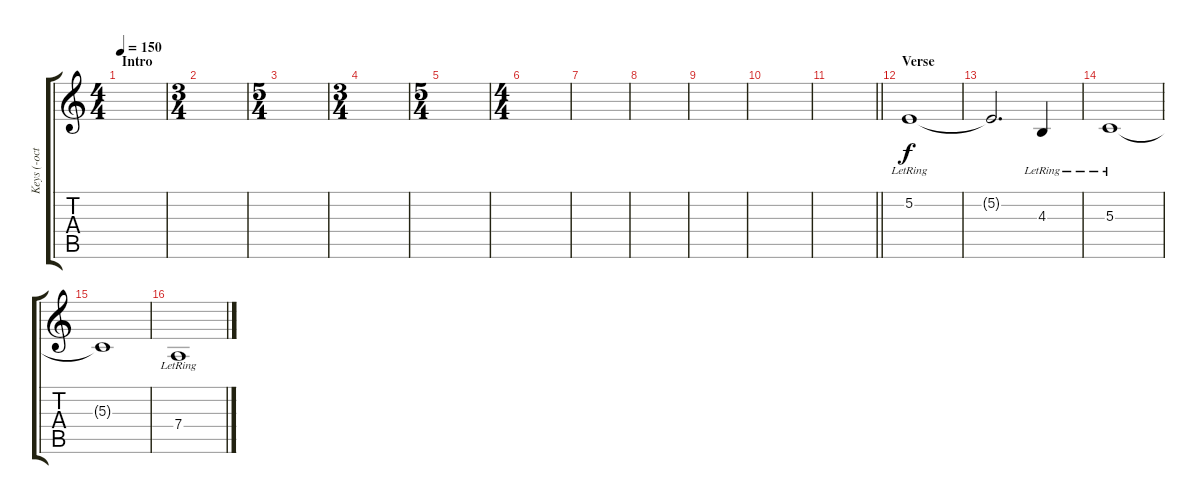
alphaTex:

\track ("Keys (-oct)" "Keys (-oct") {mute instrument acousticgrandpiano}
\staff {score tabs}
\tuning (E4 B3 G3 D3 A2 E2) {hide}
\ts (4 4)
\section ("" "Intro")
\tempo 150
\clef g2
\ks c
|
\ts (3 4)
|
\ts (5 4)
|
\ts (3 4)
|
\ts (5 4)
|
\ts (4 4)
|
|
|
|
|
\barLineRight lightlight
|
\section ("" "Verse")
5.2{lr}.1 |
5.2{t}.2{d} 4.3{lr}.4 |
5.3{lr}.1 |
5.3{t}.1 |
7.4{lr}.1
